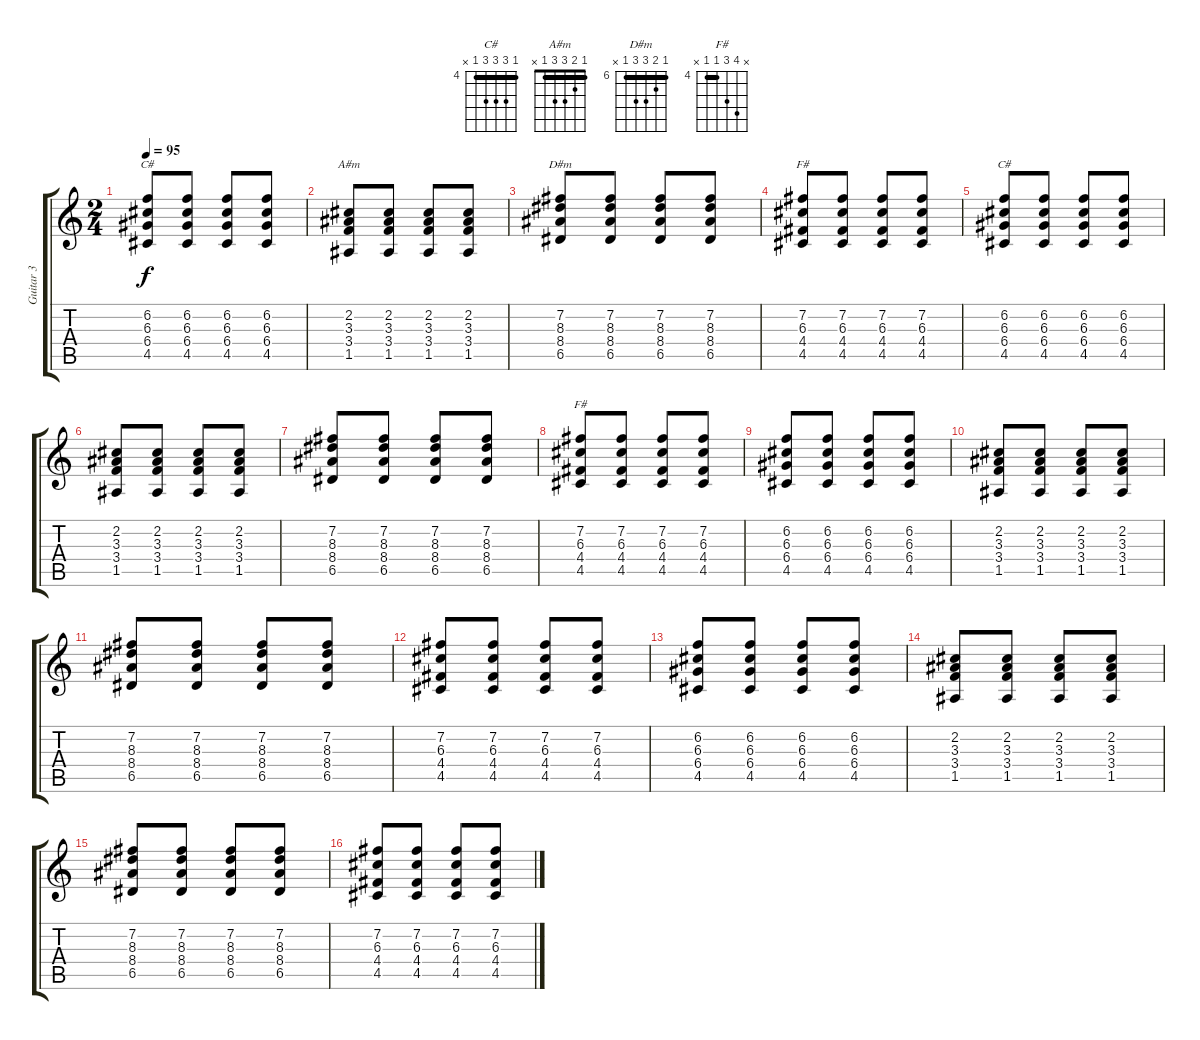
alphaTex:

\track ("Guitar 3" "Guitar 3") {instrument distortionguitar}
\staff {score tabs}
\tuning (E4 B3 G3 D3 A2 E2) {hide}
\chord ("C#" x 6 6 6 4 x) {firstfret 4 barre 6}
\chord ("A#m" 1 2 3 3 1 x) {barre 1}
\chord ("D#m" 6 7 8 8 6 x) {firstfret 6 barre 6}
\chord ("F#" 2 2 3 4 4 2) {barre 2}
\chord ("C#" 4 6 6 6 4 x) {firstfret 4 barre 4}
\chord ("F#" x 7 6 4 4 x) {firstfret 4 barre 4}
\ts (2 4)
\tempo 95
\clef g2
\ks c
(6.2 6.3 6.4 4.5).8{ch "C#" dy f} (6.2 6.3 6.4 4.5).8 (6.2 6.3 6.4 4.5).8 (6.2 6.3 6.4 4.5).8 |
(2.2 3.3 3.4 1.5).8{ch "A#m"} (2.2 3.3 3.4 1.5).8 (2.2 3.3 3.4 1.5).8 (2.2 3.3 3.4 1.5).8 |
(7.2 8.3 8.4 6.5).8{ch "D#m"} (7.2 8.3 8.4 6.5).8 (7.2 8.3 8.4 6.5).8 (7.2 8.3 8.4 6.5).8 |
(7.2 6.3 4.4 4.5).8{ch "F#"} (7.2 6.3 4.4 4.5).8 (7.2 6.3 4.4 4.5).8 (7.2 6.3 4.4 4.5).8 |
(6.2 6.3 6.4 4.5).8{ch "C#"} (6.2 6.3 6.4 4.5).8 (6.2 6.3 6.4 4.5).8 (6.2 6.3 6.4 4.5).8 |
(2.2 3.3 3.4 1.5).8 (2.2 3.3 3.4 1.5).8 (2.2 3.3 3.4 1.5).8 (2.2 3.3 3.4 1.5).8 |
(7.2 8.3 8.4 6.5).8 (7.2 8.3 8.4 6.5).8 (7.2 8.3 8.4 6.5).8 (7.2 8.3 8.4 6.5).8 |
(7.2 6.3 4.4 4.5).8{ch "F#"} (7.2 6.3 4.4 4.5).8 (7.2 6.3 4.4 4.5).8 (7.2 6.3 4.4 4.5).8 |
(6.2 6.3 6.4 4.5).8 (6.2 6.3 6.4 4.5).8 (6.2 6.3 6.4 4.5).8 (6.2 6.3 6.4 4.5).8 |
(2.2 3.3 3.4 1.5).8 (2.2 3.3 3.4 1.5).8 (2.2 3.3 3.4 1.5).8 (2.2 3.3 3.4 1.5).8 |
(7.2 8.3 8.4 6.5).8 (7.2 8.3 8.4 6.5).8 (7.2 8.3 8.4 6.5).8 (7.2 8.3 8.4 6.5).8 |
(7.2 6.3 4.4 4.5).8 (7.2 6.3 4.4 4.5).8 (7.2 6.3 4.4 4.5).8 (7.2 6.3 4.4 4.5).8 |
(6.2 6.3 6.4 4.5).8 (6.2 6.3 6.4 4.5).8 (6.2 6.3 6.4 4.5).8 (6.2 6.3 6.4 4.5).8 |
(2.2 3.3 3.4 1.5).8 (2.2 3.3 3.4 1.5).8 (2.2 3.3 3.4 1.5).8 (2.2 3.3 3.4 1.5).8 |
(7.2 8.3 8.4 6.5).8 (7.2 8.3 8.4 6.5).8 (7.2 8.3 8.4 6.5).8 (7.2 8.3 8.4 6.5).8 |
(7.2 6.3 4.4 4.5).8 (7.2 6.3 4.4 4.5).8 (7.2 6.3 4.4 4.5).8 (7.2 6.3 4.4 4.5).8
